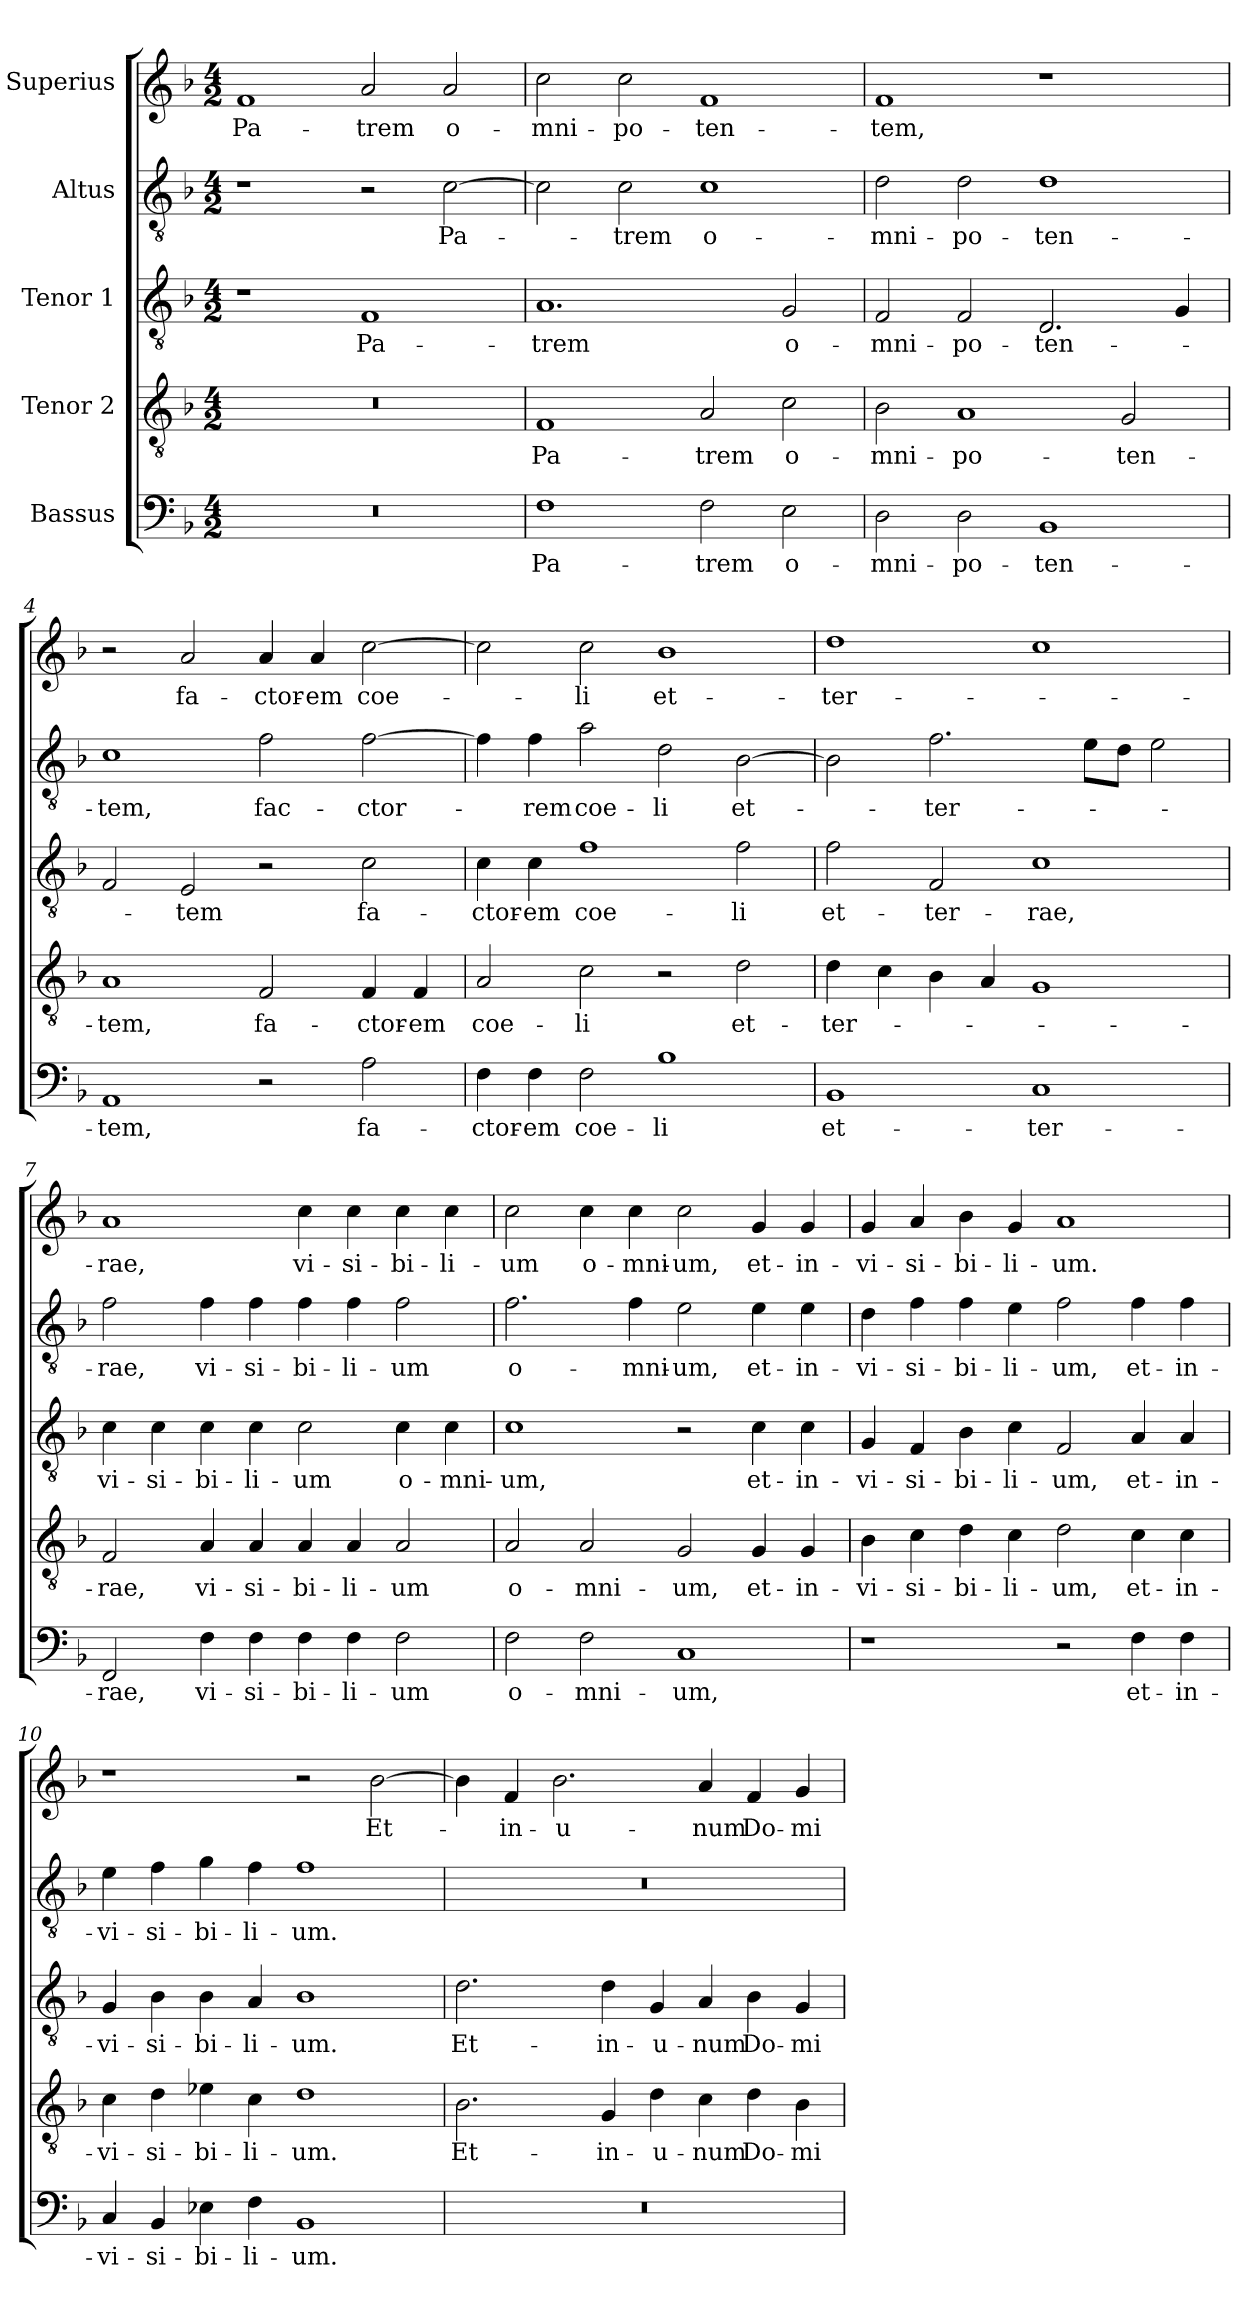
**kern	**text	**kern	**text	**kern	**text	**kern	**text	**kern	**text
*part5	*part5	*part4	*part4	*part3	*part3	*part2	*part2	*part1	*part1
*staff5	*staff5	*staff4	*staff4	*staff3	*staff3	*staff2	*staff2	*staff1	*staff1
*I"Bassus	*	*I"Tenor 2	*	*I"Tenor 1	*	*I"Altus	*	*I"Superius	*
*clefF4	*	*clefGv2	*	*clefGv2	*	*clefGv2	*	*clefG2	*
*k[b-]	*	*k[b-]	*	*k[b-]	*	*k[b-]	*	*k[b-]	*
*M4/2	*	*M4/2	*	*M4/2	*	*M4/2	*	*M4/2	*
=1	=1	=1	=1	=1	=1	=1	=1	=1	=1
0r	.	0r	.	1r	.	1r	.	1f/	Pa-
.	.	.	.	1F/	Pa-	2r	.	2a/	-trem
.	.	.	.	.	.	[2c\	Pa-	2a/	o-
=2	=2	=2	=2	=2	=2	=2	=2	=2	=2
1F\	Pa-	1F/	Pa-	1.A/	-trem	2c\]	.	2cc\	-mni-
.	.	.	.	.	.	2c\	-trem	2cc\	-po-
2F\	-trem	2A/	-trem	.	.	1c\	o-	1f/	-ten-
2E\	o-	2c\	o-	2G/	o-	.	.	.	.
=3	=3	=3	=3	=3	=3	=3	=3	=3	=3
2D\	-mni-	2B-\	-mni-	2F/	-mni-	2d\	mni-	1f/	-tem,
2D\	-po-	1A/	-po-	2F/	-po-	2d\	-po-	.	.
1BB-/	-ten-	.	.	2.D/	-ten-	1d\	-ten-	1r	.
.	.	2G/	-ten-	.	.	.	.	.	.
.	.	.	.	4G/	.	.	.	.	.
=4	=4	=4	=4	=4	=4	=4	=4	=4	=4
1AA/	-tem,	1A/	-tem,	2F/	.	1c\	-tem,	2r	.
.	.	.	.	2E/	-tem	.	.	2a/	fa-
2r	.	2F/	fa-	2r	.	2f\	fac-	4a/	-ctor-
.	.	.	.	.	.	.	.	4a/	-em
2A\	fa-	4F/	-ctor-	2c\	fa-	[2f\	-ctor-	[2cc\	coe-
.	.	4F/	-em	.	.	.	.	.	.
=5	=5	=5	=5	=5	=5	=5	=5	=5	=5
4F\	-ctor-	2A/	coe-	4c\	-ctor-	4f\]	.	2cc\]	.
4F\	-em	.	.	4c\	-em	4f\	-rem	.	.
2F\	coe-	2c\	-li	1f\	coe-	2a\	coe-	2cc\	-li
1B-\	-li	2r	.	.	.	2d\	-li	1b-\	et-
.	.	2d\	et-	2f\	-li	[2B-\	et-	.	.
=6	=6	=6	=6	=6	=6	=6	=6	=6	=6
1BB-/	et-	4d\	ter-	2f\	et-	2B-\]	.	1dd\	ter-
.	.	4c\	.	.	.	.	.	.	.
.	.	4B-\	.	2F/	ter-	2.f\	ter-	.	.
.	.	4A/	.	.	.	.	.	.	.
1C/	ter-	1G/	.	1c\	-rae,	.	.	1cc\	.
.	.	.	.	.	.	8e\L	.	.	.
.	.	.	.	.	.	8d\J	.	.	.
.	.	.	.	.	.	2e\	.	.	.
=7	=7	=7	=7	=7	=7	=7	=7	=7	=7
2FF/	-rae,	2F/	-rae,	4c\	vi-	2f\	-rae,	1a/	-rae,
.	.	.	.	4c\	-si-	.	.	.	.
4F\	vi-	4A/	vi-	4c\	-bi-	4f\	vi-	.	.
4F\	-si-	4A/	-si-	4c\	-li-	4f\	-si-	.	.
4F\	-bi-	4A/	-bi-	2c\	-um	4f\	-bi-	4cc\	vi-
4F\	-li-	4A/	-li-	.	.	4f\	-li-	4cc\	-si-
2F\	-um	2A/	-um	4c\	o-	2f\	-um	4cc\	-bi-
.	.	.	.	4c\	-mni-	.	.	4cc\	-li-
=8	=8	=8	=8	=8	=8	=8	=8	=8	=8
2F\	o-	2A/	o-	1c\	-um,	2.f\	o-	2cc\	-um
2F\	-mni-	2A/	-mni-	.	.	.	.	4cc\	o-
.	.	.	.	.	.	4f\	-mni-	4cc\	-mni-
1C/	-um,	2G/	-um,	2r	.	2e\	-um,	2cc\	-um,
.	.	4G/	et-	4c\	et-	4e\	et-	4g/	et-
.	.	4G/	in-	4c\	in-	4e\	in-	4g/	in-
=9	=9	=9	=9	=9	=9	=9	=9	=9	=9
1r	.	4B-\	-vi-	4G/	-vi-	4d\	vi-	4g/	vi-
.	.	4c\	-si-	4F/	-si-	4f\	-si-	4a/	-si-
.	.	4d\	-bi-	4B-\	-bi-	4f\	-bi-	4b-\	-bi-
.	.	4c\	-li-	4c\	-li-	4e\	-li-	4g/	-li-
2r	.	2d\	-um,	2F/	-um,	2f\	-um,	1a/	-um.
4F\	et-	4c\	et-	4A/	et-	4f\	et-	.	.
4F\	in-	4c\	in-	4A/	in-	4f\	in-	.	.
=10	=10	=10	=10	=10	=10	=10	=10	=10	=10
4C/	-vi-	4c\	-vi-	4G/	vi-	4e\	-vi-	1r	.
4BB-/	-si-	4d\	-si-	4B-\	-si-	4f\	-si-	.	.
4E-X\	-bi-	4e-X\	-bi-	4B-\	-bi-	4g\	-bi-	.	.
4F\	-li-	4c\	-li-	4A/	-li-	4f\	-li-	.	.
1BB-/	-um.	1d\	-um.	1B-\	-um.	1f\	-um.	2r	.
.	.	.	.	.	.	.	.	[2b-\	Et-
=11	=11	=11	=11	=11	=11	=11	=11	=11	=11
0r	.	2.B-\	Et-	2.d\	Et-	0r	.	4b-\]	.
.	.	.	.	.	.	.	.	4f/	in-
.	.	.	.	.	.	.	.	2.b-\	u-
.	.	4G/	in-	4d\	in-	.	.	.	.
.	.	4d\	u-	4G/	-u-	.	.	.	.
.	.	4c\	-num	4A/	-num	.	.	4a/	-num
.	.	4d\	Do-	4B-\	Do-	.	.	4f/	Do-
.	.	4B-\	-mi-	4G/	-mi-	.	.	4g/	-mi-
=	=	=	=	=	=	=	=	=	=
*-	*-	*-	*-	*-	*-	*-	*-	*-	*-
